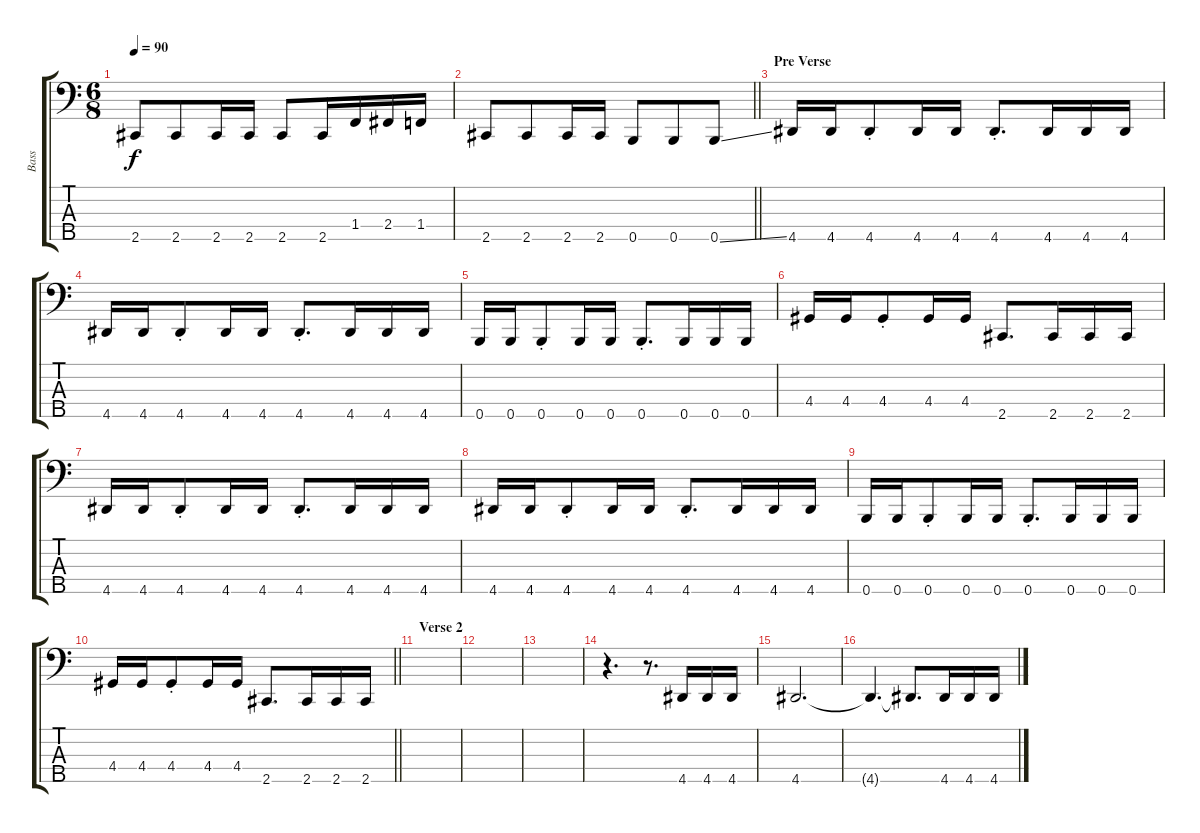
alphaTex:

\track ("Bass" "Bass") {instrument electricbasspick}
\staff {score tabs}
\tuning (G2 D2 A1 E1 B0) {hide}
\ts (6 8)
\tempo 90
\clef f4
\ks c
2.5.8{dy f} 2.5.8 2.5.16 2.5.16 2.5.8 2.5.16 1.4.16 2.4.16 1.4.16 |
\barLineRight lightlight
2.5.8 2.5.8 2.5.16 2.5.16 0.5.8 0.5.8 0.5{ss}.8 |
\section ("" "Pre Verse")
4.5.16 4.5.16 4.5{st}.8 4.5.16 4.5.16 4.5{st}.8{d} 4.5.16 4.5.16 4.5.16 |
4.5.16 4.5.16 4.5{st}.8 4.5.16 4.5.16 4.5{st}.8{d} 4.5.16 4.5.16 4.5.16 |
0.5.16 0.5.16 0.5{st}.8 0.5.16 0.5.16 0.5{st}.8{d} 0.5.16 0.5.16 0.5.16 |
4.4.16 4.4.16 4.4{st}.8 4.4.16 4.4.16 2.5.8{d} 2.5.16 2.5.16 2.5.16 |
4.5.16 4.5.16 4.5{st}.8 4.5.16 4.5.16 4.5{st}.8{d} 4.5.16 4.5.16 4.5.16 |
4.5.16 4.5.16 4.5{st}.8 4.5.16 4.5.16 4.5{st}.8{d} 4.5.16 4.5.16 4.5.16 |
0.5.16 0.5.16 0.5{st}.8 0.5.16 0.5.16 0.5{st}.8{d} 0.5.16 0.5.16 0.5.16 |
\barLineRight lightlight
4.4.16 4.4.16 4.4{st}.8 4.4.16 4.4.16 2.5.8{d} 2.5.16 2.5.16 2.5.16 |
\section ("" "Verse 2")
|
|
|
r.4{d} r.8{d} 4.5.16 4.5.16 4.5.16 |
4.5.2{d} |
4.5{t}.4{d} 4.5{t}.8{d} 4.5.16 4.5.16 4.5.16
